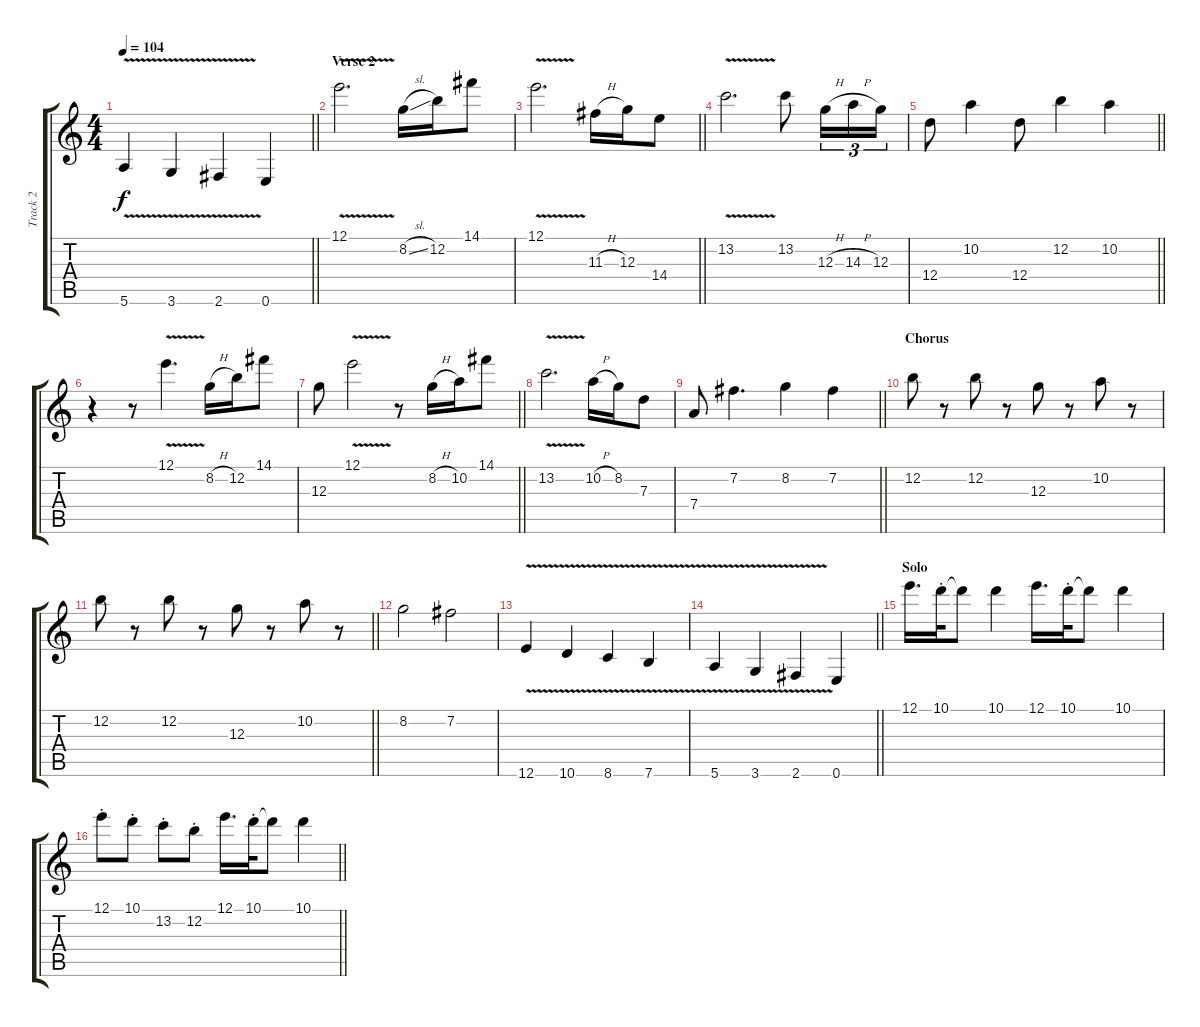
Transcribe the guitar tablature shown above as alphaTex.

\track ("Track 2" "Track 2") {instrument electricguitarclean}
\staff {score tabs}
\tuning (E4 B3 G3 D3 A2 E2) {hide}
\ts (4 4)
\tempo 104
\clef g2
\barLineRight lightlight
\ks c
5.6{v}.4{dy f} 3.6{v}.4 2.6{v}.4 0.6.4 |
\section ("" "Verse 2")
12.1{v}.2{d} 8.2{sl}.16 12.2.16 14.1.8 |
\barLineRight lightlight
12.1{v}.2{d} 11.3{h}.16 12.3.16 14.4.8 |
13.2{v}.2{d} 13.2.8 12.3{h}.16{tu (3 2)} 14.3{h}.16{tu (3 2)} 12.3.16{tu (3 2)} |
\barLineRight lightlight
12.4.8 10.2.4 12.4.8 12.2.4 10.2.4 |
r.4 r.8 12.1{v}.4{d} 8.2{h}.16 12.2.16 14.1.8 |
\barLineRight lightlight
12.3.8 12.1{v}.2 r.8 8.2{h}.16 10.2.16 14.1.8 |
13.2{v}.2{d} 10.2{h}.16 8.2.16 7.3.8 |
\barLineRight lightlight
7.4.8 7.2.4{d} 8.2.4 7.2.4 |
\section ("" "Chorus")
12.2.8 r.8 12.2.8 r.8 12.3.8 r.8 10.2.8 r.8 |
\barLineRight lightlight
12.2.8 r.8 12.2.8 r.8 12.3.8 r.8 10.2.8 r.8 |
8.2.2 7.2.2 |
12.6{v}.4 10.6{v}.4 8.6{v}.4 7.6{v}.4 |
\barLineRight lightlight
5.6{v}.4 3.6{v}.4 2.6{v}.4 0.6.4 |
\section ("" "Solo")
12.1.16{d} 10.1{st}.32 10.1{t}.8 10.1.4 12.1.16{d} 10.1{st}.32 10.1{t}.8 10.1.4 |
\barLineRight lightlight
12.1{st}.8 10.1{st}.8 13.2{st}.8 12.2{st}.8 12.1.16{d} 10.1{st}.32 10.1{t}.8 10.1.4
